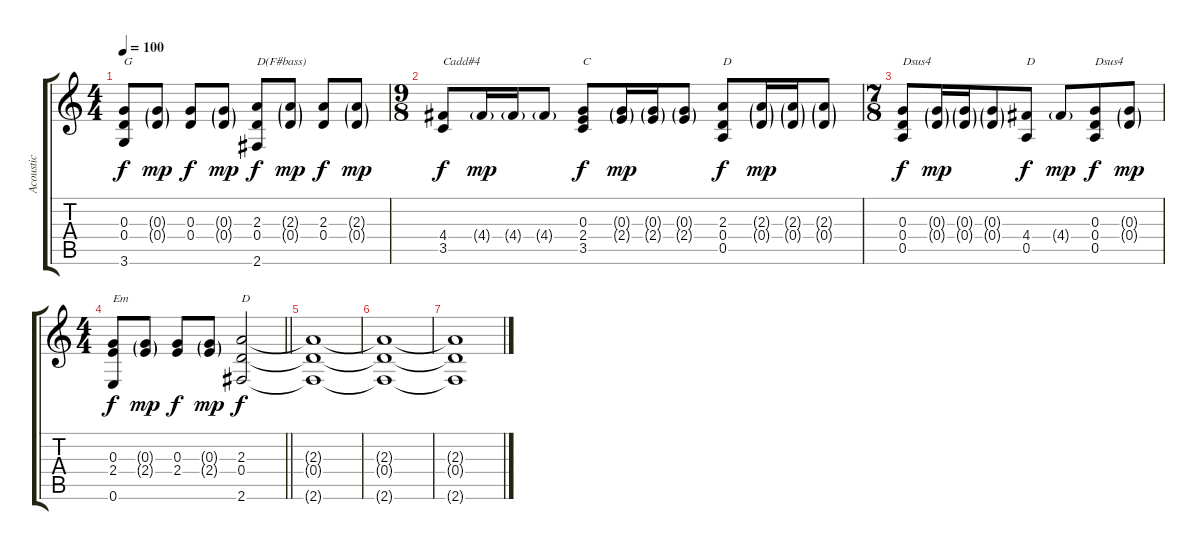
\track ("Acoustic" "Acoustic") {instrument acousticguitarsteel}
\staff {score tabs}
\tuning (E4 B3 G3 D3 A2 E2) {hide}
\ts (4 4)
\tempo 100
\clef g2
\ks c
(0.3 0.4 3.6).8{txt "G" dy f} (0.3{g} 0.4{g}).8{dy mp} (0.3 0.4).8{dy f} (0.3{g} 0.4{g}).8{dy mp} (2.3 0.4 2.6).8{txt "D(F#bass)" dy f} (2.3{g} 0.4{g}).8{dy mp} (2.3 0.4).8{dy f} (2.3{g} 0.4{g}).8{dy mp} |
\ts (9 8)
(4.4 3.5).8{txt "Cadd#4" dy f} 4.4{g}.16{dy mp} 4.4{g}.16 4.4{g}.8 (0.3 2.4 3.5).8{txt "C" dy f} (0.3{g} 2.4{g}).16{dy mp} (0.3{g} 2.4{g}).16 (0.3{g} 2.4{g}).8 (2.3 0.4 0.5).8{txt "D" dy f} (2.3{g} 0.4{g}).16{dy mp} (2.3{g} 0.4{g}).16 (2.3{g} 0.4{g}).8 |
\ts (7 8)
(0.3 0.4 0.5).8{txt "Dsus4" dy f} (0.3{g} 0.4{g}).16{dy mp} (0.3{g} 0.4{g}).16 (0.3{g} 0.4{g}).8 (4.4 0.5).8{txt "D" dy f} 4.4{g}.8{dy mp} (0.3 0.4 0.5).8{txt "Dsus4" dy f} (0.3{g} 0.4{g}).8{dy mp} |
\ts (4 4)
\barLineRight lightlight
(0.3 2.4 0.6).8{txt "Em" dy f} (0.3{g} 2.4{g}).8{dy mp} (0.3 2.4).8{dy f} (0.3{g} 2.4{g}).8{dy mp} (2.3 0.4 2.6).2{txt "D" dy f} |
(2.3{t} 0.4{t} 2.6{t}).1 |
(2.3{t} 0.4{t} 2.6{t}).1 |
(2.3{t} 0.4{t} 2.6{t}).1
